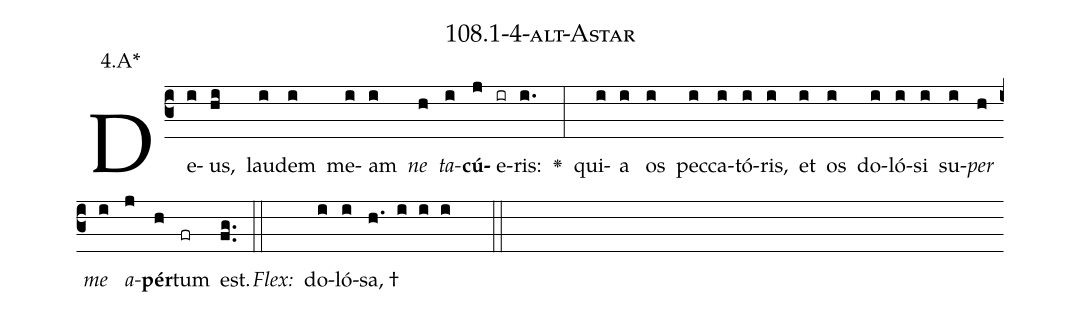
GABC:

name: 108.1-4-alt-Astar;
annotation: 4.A*;
%%
(c3)De(i)us,(hi) lau(i)dem(i) me(i)am(i) <i>ne</i>(h) <i>ta</i>(i)<b>cú</b>(j)e(ir)ris:(i.) <v>\greheightstar</v>(:) qui(i)a(i) os(i) pec(i)ca(i)tó(i)ris,(i) et(i) os(i) do(i)ló(i)si(i) su(i)<i>per</i>(h) <i>me</i>(i) <i>a</i>(j)<b>pér</b>(h)tum(fr) est.(fg..) (::)
<i>Flex:</i>()  do(i)ló(i)sa, †(h. i i i  ::)

%E(i) u(h) o(i) u(j) a(h) e.(fg..) (::)
